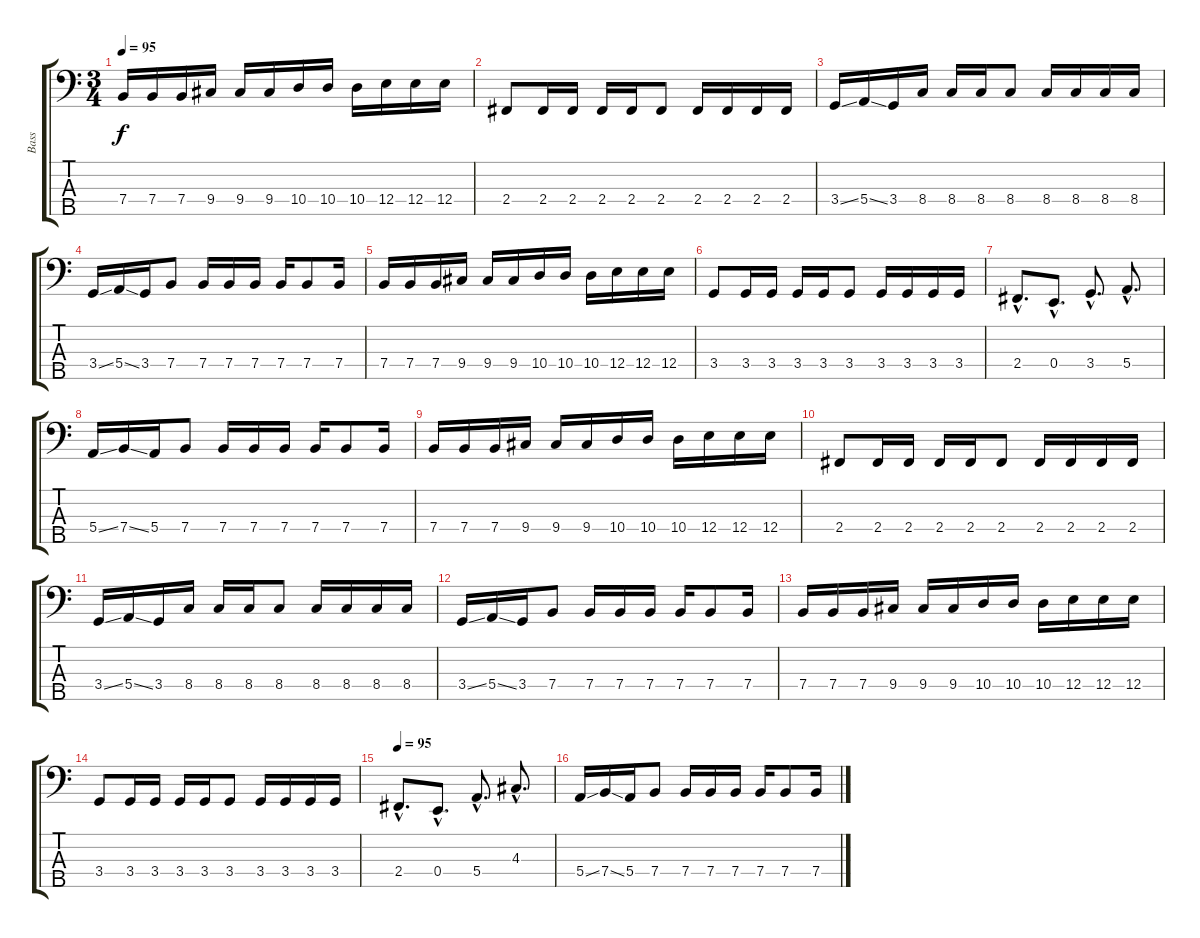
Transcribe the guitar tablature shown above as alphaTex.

\track ("Bass" "Bass") {instrument electricbassfinger}
\staff {score tabs}
\tuning (G2 D2 A1 E1 B0) {hide}
\ts (3 4)
\tempo 95
\clef f4
\ks c
7.4.16{dy f} 7.4.16 7.4.16 9.4.16 9.4.16 9.4.16 10.4.16 10.4.16 10.4.16 12.4.16 12.4.16 12.4.16 |
2.4.8 2.4.16 2.4.16 2.4.16 2.4.16 2.4.8 2.4.16 2.4.16 2.4.16 2.4.16 |
3.4{ss}.16 5.4{ss}.16 3.4.16 8.4.16 8.4.16 8.4.16 8.4.8 8.4.16 8.4.16 8.4.16 8.4.16 |
3.4{ss}.16 5.4{ss}.16 3.4.16 7.4.8 7.4.16 7.4.16 7.4.16 7.4.16 7.4.8 7.4.16 |
7.4.16 7.4.16 7.4.16 9.4.16 9.4.16 9.4.16 10.4.16 10.4.16 10.4.16 12.4.16 12.4.16 12.4.16 |
3.4.8 3.4.16 3.4.16 3.4.16 3.4.16 3.4.8 3.4.16 3.4.16 3.4.16 3.4.16 |
2.4{hac}.8{d} 0.4{hac}.8{d} 3.4{hac}.8{d} 5.4{hac}.8{d} |
5.4{ss}.16 7.4{ss}.16 5.4.16 7.4.8 7.4.16 7.4.16 7.4.16 7.4.16 7.4.8 7.4.16 |
7.4.16 7.4.16 7.4.16 9.4.16 9.4.16 9.4.16 10.4.16 10.4.16 10.4.16 12.4.16 12.4.16 12.4.16 |
2.4.8 2.4.16 2.4.16 2.4.16 2.4.16 2.4.8 2.4.16 2.4.16 2.4.16 2.4.16 |
3.4{ss}.16 5.4{ss}.16 3.4.16 8.4.16 8.4.16 8.4.16 8.4.8 8.4.16 8.4.16 8.4.16 8.4.16 |
3.4{ss}.16 5.4{ss}.16 3.4.16 7.4.8 7.4.16 7.4.16 7.4.16 7.4.16 7.4.8 7.4.16 |
7.4.16 7.4.16 7.4.16 9.4.16 9.4.16 9.4.16 10.4.16 10.4.16 10.4.16 12.4.16 12.4.16 12.4.16 |
3.4.8 3.4.16 3.4.16 3.4.16 3.4.16 3.4.8 3.4.16 3.4.16 3.4.16 3.4.16 |
\tempo 95
2.4{hac}.8{d} 0.4{hac}.8{d} 5.4{hac}.8{d} 4.3{hac}.8{d} |
5.4{ss}.16 7.4{ss}.16 5.4.16 7.4.8 7.4.16 7.4.16 7.4.16 7.4.16 7.4.8 7.4.16
